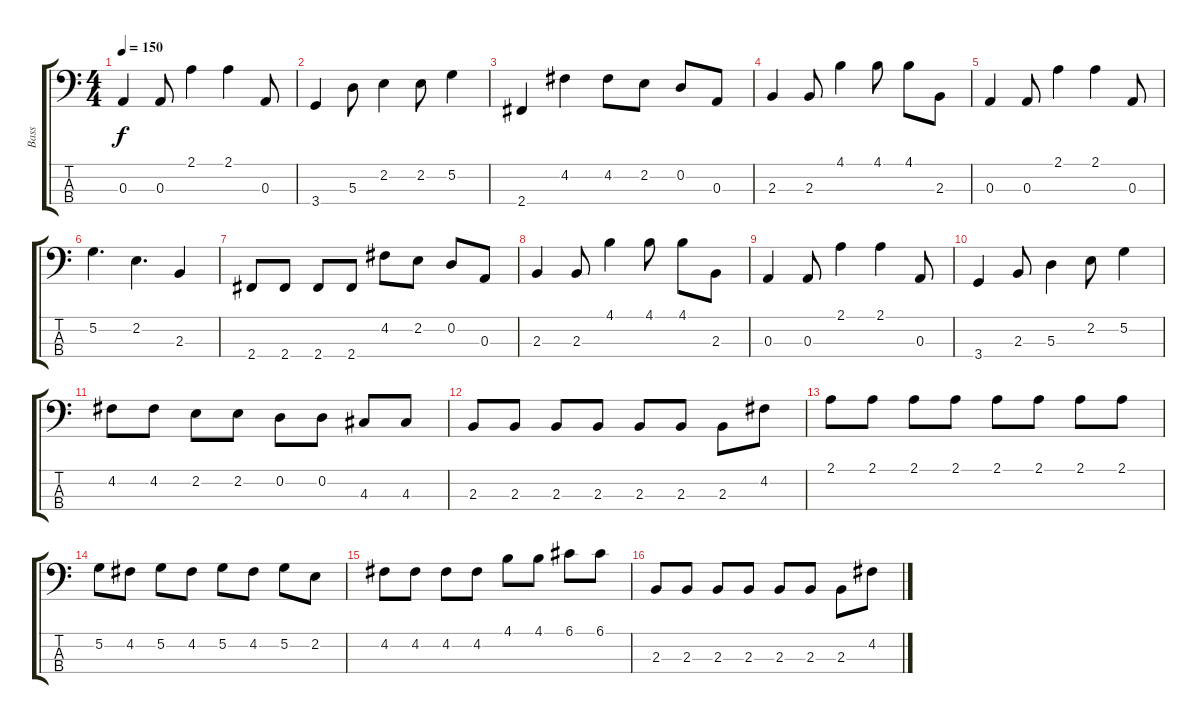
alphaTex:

\track ("Bass" "Bass") {instrument slapbass2}
\staff {score tabs}
\tuning (G2 D2 A1 E1) {hide}
\ts (4 4)
\tempo 150
\clef f4
\ks c
0.3.4{dy f} 0.3.8 2.1.4 2.1.4 0.3.8 |
3.4.4 5.3.8 2.2.4 2.2.8 5.2.4 |
2.4.4 4.2.4 4.2.8 2.2.8 0.2.8 0.3.8 |
2.3.4 2.3.8 4.1.4 4.1.8 4.1.8 2.3.8 |
0.3.4 0.3.8 2.1.4 2.1.4 0.3.8 |
5.2.4{d} 2.2.4{d} 2.3.4 |
2.4.8 2.4.8 2.4.8 2.4.8 4.2.8 2.2.8 0.2.8 0.3.8 |
2.3.4 2.3.8 4.1.4 4.1.8 4.1.8 2.3.8 |
0.3.4 0.3.8 2.1.4 2.1.4 0.3.8 |
3.4.4 2.3.8 5.3.4 2.2.8 5.2.4 |
4.2.8 4.2.8 2.2.8 2.2.8 0.2.8 0.2.8 4.3.8 4.3.8 |
2.3.8 2.3.8 2.3.8 2.3.8 2.3.8 2.3.8 2.3.8 4.2.8 |
2.1.8 2.1.8 2.1.8 2.1.8 2.1.8 2.1.8 2.1.8 2.1.8 |
5.2.8 4.2.8 5.2.8 4.2.8 5.2.8 4.2.8 5.2.8 2.2.8 |
4.2.8 4.2.8 4.2.8 4.2.8 4.1.8 4.1.8 6.1.8 6.1.8 |
2.3.8 2.3.8 2.3.8 2.3.8 2.3.8 2.3.8 2.3.8 4.2.8
